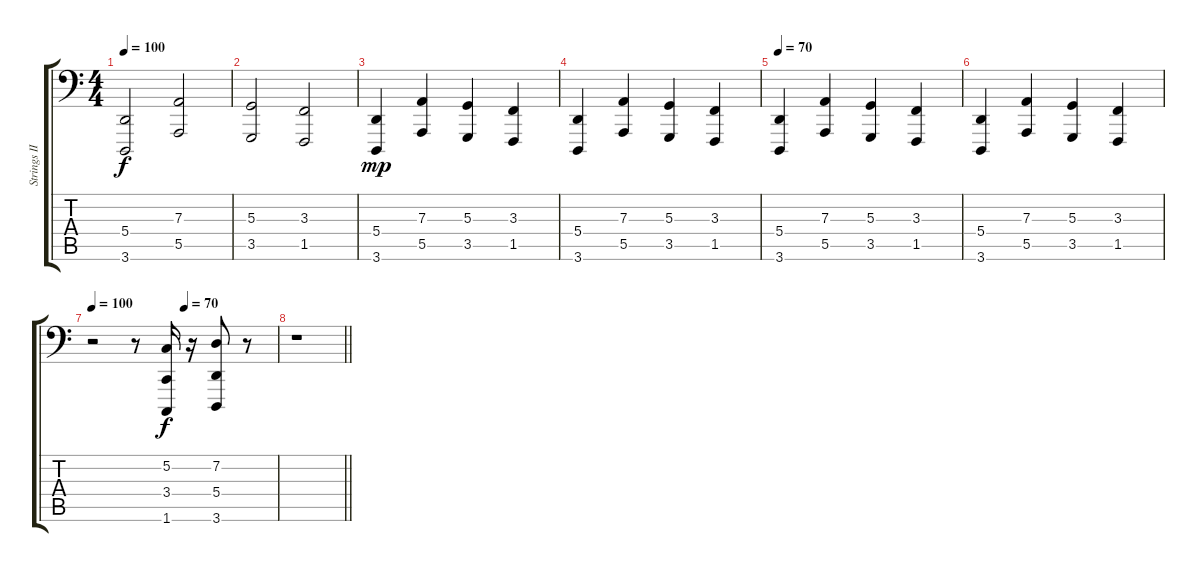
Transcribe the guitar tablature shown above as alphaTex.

\track ("Strings II" "Strings II") {instrument stringensemble1}
\staff {score tabs}
\tuning (C3 G2 D2 A1 E1 B0) {hide}
\ts (4 4)
\tempo 100
\clef f4
\ks c
(5.4 3.6).2{dy f} (7.3 5.5).2 |
(5.3 3.5).2 (3.3 1.5).2 |
(5.4 3.6).4{dy mp} (7.3 5.5).4 (5.3 3.5).4 (3.3 1.5).4 |
(5.4 3.6).4 (7.3 5.5).4 (5.3 3.5).4 (3.3 1.5).4 |
\tempo 70
(5.4 3.6).4 (7.3 5.5).4 (5.3 3.5).4 (3.3 1.5).4 |
(5.4 3.6).4 (7.3 5.5).4 (5.3 3.5).4 (3.3 1.5).4 |
\tempo 100
\tempo (70 0.5)
r.2 r.8 (5.2 3.4 1.6).16{dy f} r.16 (7.2 5.4 3.6).8 r.8 |
\barLineRight lightlight
r.1
